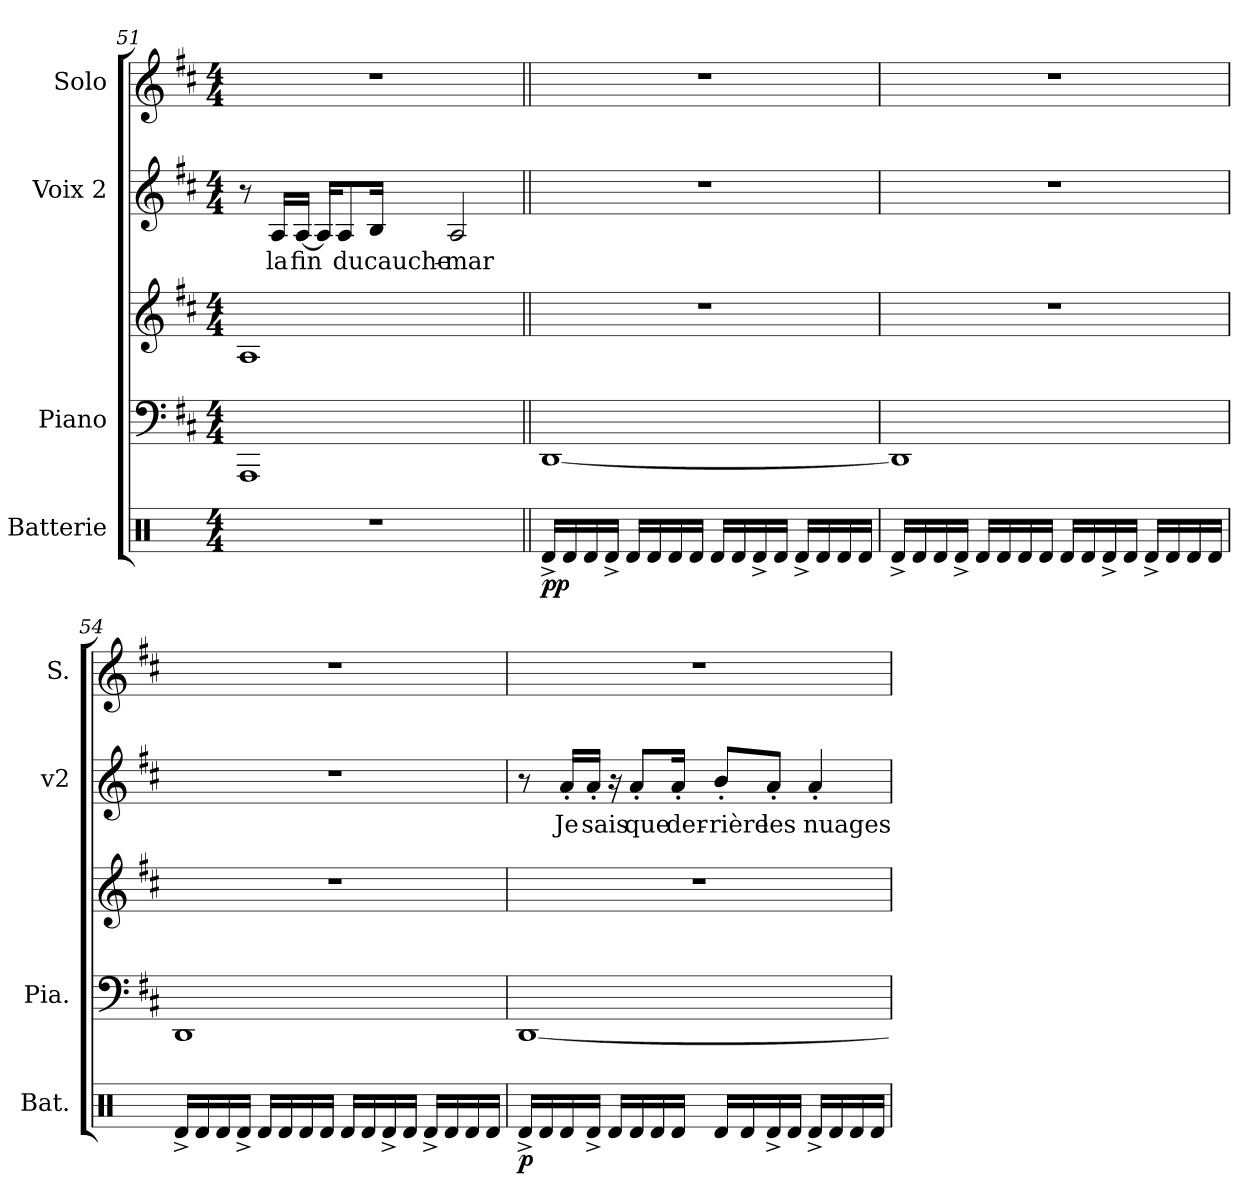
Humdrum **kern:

**kern	**dynam	**kern	**kern	**kern	**text	**kern
*part4	*part4	*part3	*part3	*part2	*part2	*part1
*staff5	*staff5	*staff4	*staff3	*staff2	*staff2	*staff1
*I"Batterie	*	*I"Piano	*	*I"Voix 2	*	*I"Solo
*I'Bat.	*	*I'Pia.	*	*I'v2	*	*I'S.
*clefX	*	*clefF4	*clefG2	*clefG2	*	*clefG2
*k[]	*	*k[f#c#]	*k[f#c#]	*k[f#c#]	*	*k[f#c#]
*M4/4	*	*M4/4	*M4/4	*M4/4	*	*M4/4
=51	=51	=51	=51	=51	=51	=51
1r	.	1AAA	1A	8r	.	1r
!	!	!	!	!	!LO:LY:b	!
.	.	.	.	16A/LL	la	.
!	!	!	!	!	!LO:LY:b	!
.	.	.	.	[16A/JJ	fin	.
.	.	.	.	16A/KL]	.	.
!	!	!	!	!	!LO:LY:b	!
.	.	.	.	8A/	du	.
!	!	!	!	!	!LO:LY:b	!
.	.	.	.	16B/Jk	cauche-	.
!	!	!	!	!	!LO:LY:b	!
.	.	.	.	2A/	-mar	.
!!LO:LB:g=z
=52||	=52||	=52||	=52||	=52||	=52||	=52||
!	!LO:DY:b	!	!	!	!	!
16Rd^/LL	pp	[1DD	1r	1r	.	1r
16Rd/	.	.	.	.	.	.
16Rd/	.	.	.	.	.	.
16Rd^/JJ	.	.	.	.	.	.
16Rd/LL	.	.	.	.	.	.
16Rd/	.	.	.	.	.	.
16Rd/	.	.	.	.	.	.
16Rd/JJ	.	.	.	.	.	.
16Rd/LL	.	.	.	.	.	.
16Rd/	.	.	.	.	.	.
16Rd^/	.	.	.	.	.	.
16Rd/JJ	.	.	.	.	.	.
16Rd^/LL	.	.	.	.	.	.
16Rd/	.	.	.	.	.	.
16Rd/	.	.	.	.	.	.
16Rd/JJ	.	.	.	.	.	.
=53	=53	=53	=53	=53	=53	=53
16Rd^/LL	.	1DD]	1r	1r	.	1r
16Rd/	.	.	.	.	.	.
16Rd/	.	.	.	.	.	.
16Rd^/JJ	.	.	.	.	.	.
16Rd/LL	.	.	.	.	.	.
16Rd/	.	.	.	.	.	.
16Rd/	.	.	.	.	.	.
16Rd/JJ	.	.	.	.	.	.
16Rd/LL	.	.	.	.	.	.
16Rd/	.	.	.	.	.	.
16Rd^/	.	.	.	.	.	.
16Rd/JJ	.	.	.	.	.	.
16Rd^/LL	.	.	.	.	.	.
16Rd/	.	.	.	.	.	.
16Rd/	.	.	.	.	.	.
16Rd/JJ	.	.	.	.	.	.
=54	=54	=54	=54	=54	=54	=54
16Rd^/LL	.	1DD	1r	1r	.	1r
16Rd/	.	.	.	.	.	.
16Rd/	.	.	.	.	.	.
16Rd^/JJ	.	.	.	.	.	.
16Rd/LL	.	.	.	.	.	.
16Rd/	.	.	.	.	.	.
16Rd/	.	.	.	.	.	.
16Rd/JJ	.	.	.	.	.	.
16Rd/LL	.	.	.	.	.	.
16Rd/	.	.	.	.	.	.
16Rd^/	.	.	.	.	.	.
16Rd/JJ	.	.	.	.	.	.
16Rd^/LL	.	.	.	.	.	.
16Rd/	.	.	.	.	.	.
16Rd/	.	.	.	.	.	.
16Rd/JJ	.	.	.	.	.	.
!!LO:LB:g=z
=55	=55	=55	=55	=55	=55	=55
!	!LO:DY:b	!	!	!	!	!
16Rd^/LL	p	[1DD	1r	8r	.	1r
16Rd/	.	.	.	.	.	.
!	!	!	!	!	!LO:LY:b	!
16Rd/	.	.	.	16a'/LL	Je	.
!	!	!	!	!	!LO:LY:b	!
16Rd^/JJ	.	.	.	16a'/JJ	sais	.
16Rd/LL	.	.	.	16r	.	.
!	!	!	!	!	!LO:LY:b	!
16Rd/	.	.	.	8a'/L	que	.
16Rd/	.	.	.	.	.	.
!	!	!	!	!	!LO:LY:b	!
16Rd/JJ	.	.	.	16a'/Jk	der-	.
!	!	!	!	!	!LO:LY:b	!
16Rd/LL	.	.	.	8b'/L	-rière	.
16Rd/	.	.	.	.	.	.
!	!	!	!	!	!LO:LY:b	!
16Rd^/	.	.	.	8a'/J	les	.
16Rd/JJ	.	.	.	.	.	.
!	!	!	!	!	!LO:LY:b	!
16Rd^/LL	.	.	.	4a'/	nuages	.
16Rd/	.	.	.	.	.	.
16Rd/	.	.	.	.	.	.
16Rd/JJ	.	.	.	.	.	.
=	=	=	=	=	=	=
*-	*-	*-	*-	*-	*-	*-
